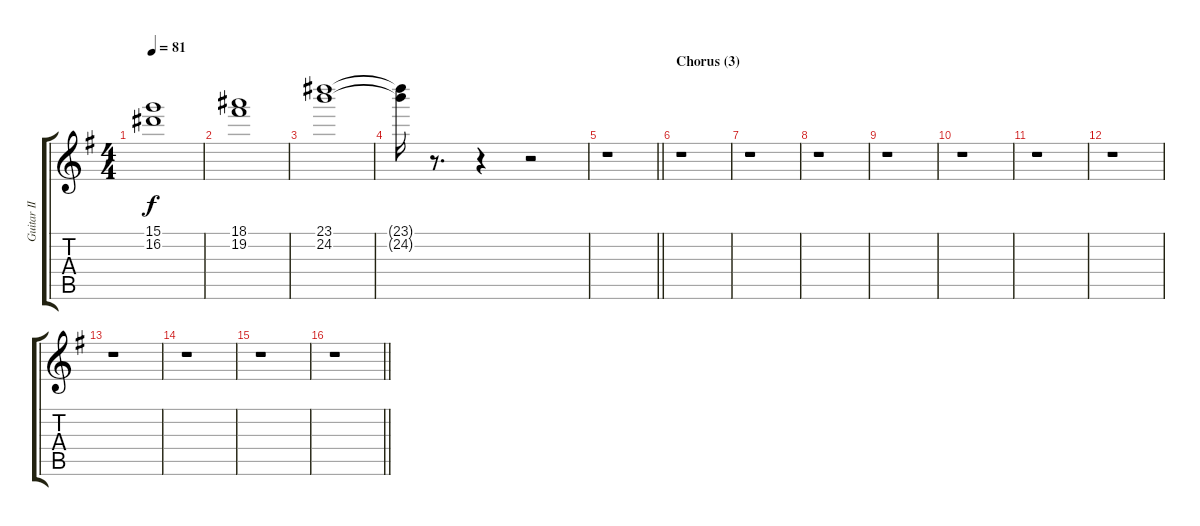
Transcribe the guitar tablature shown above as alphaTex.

\track ("Guitar II" "Guitar II") {instrument distortionguitar}
\staff {score tabs}
\tuning (E4 B3 G3 D3 A2 E2) {hide}
\ts (4 4)
\tempo 81
\clef g2
\ks g
(15.1 16.2).1{dy f} |
(18.1 19.2).1 |
(23.1 24.2).1 |
(23.1{t} 24.2{t}).16 r.8{d} r.4 r.2 |
\barLineRight lightlight
r.1 |
\section ("" "Chorus (3)")
r.1 |
r.1 |
r.1 |
r.1 |
r.1 |
r.1 |
r.1 |
r.1 |
r.1 |
r.1 |
\barLineRight lightlight
r.1
